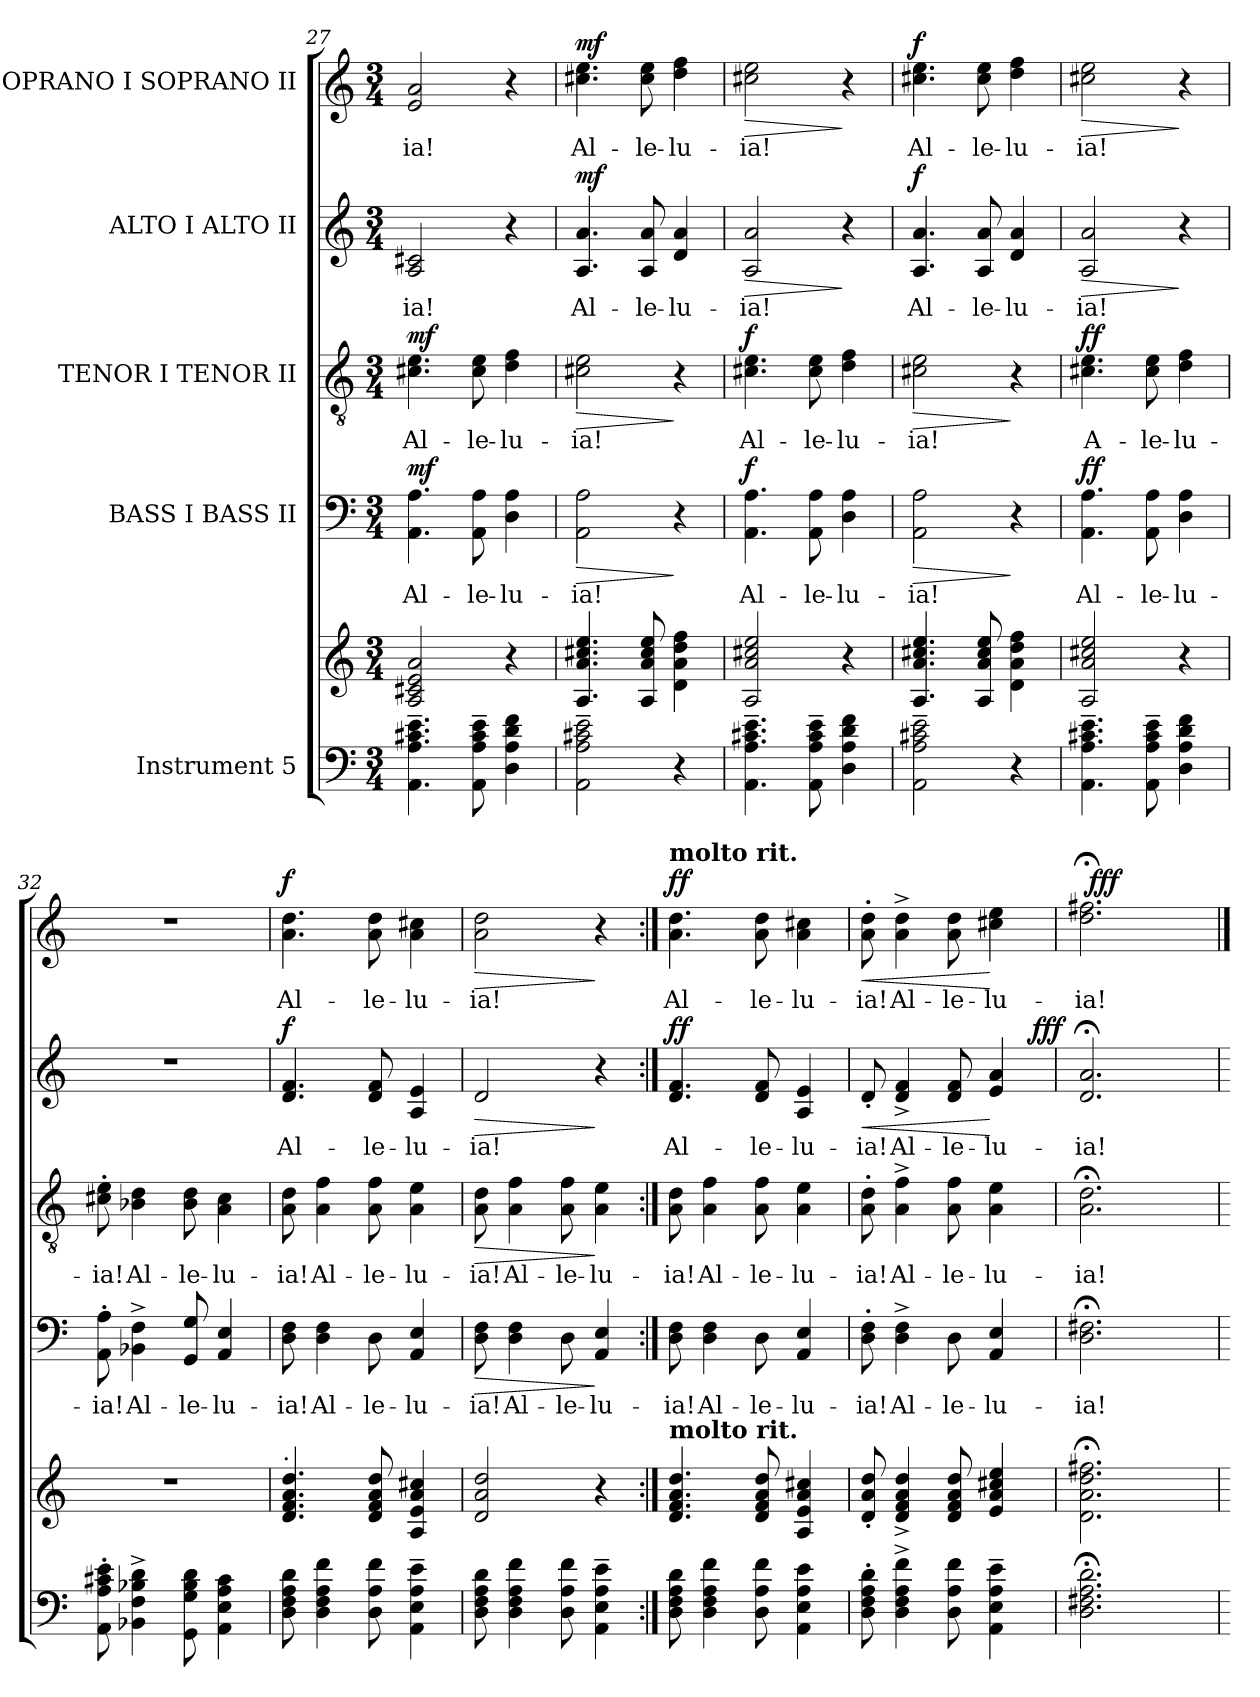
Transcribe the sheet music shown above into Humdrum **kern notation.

**kern	**kern	**kern	**text	**dynam	**kern	**text	**dynam	**kern	**text	**dynam	**kern	**text	**dynam
*part5	*part5	*part4	*part4	*part4	*part3	*part3	*part3	*part2	*part2	*part2	*part1	*part1	*part1
*staff6	*staff5	*staff4	*staff4	*staff4	*staff3	*staff3	*staff3	*staff2	*staff2	*staff2	*staff1	*staff1	*staff1
*I"Instrument 5	*	*I"BASS I  BASS II	*	*	*I"TENOR I  TENOR II	*	*	*I"ALTO I  ALTO II	*	*	*I"SOPRANO I  SOPRANO II	*	*
*clefF4	*clefG2	*clefF4	*	*	*clefGv2	*	*	*clefG2	*	*	*clefG2	*	*
*M3/4	*M3/4	*M3/4	*	*	*M3/4	*	*	*M3/4	*	*	*M3/4	*	*
=27	=27	=27	=27	=27	=27	=27	=27	=27	=27	=27	=27	=27	=27
!	!	!	!LO:LY:b:cj	!LO:DY:a	!	!LO:LY:b:cj	!LO:DY:a	!	!LO:LY:b:cj	!	!	!LO:LY:b:cj	!
4.AA\~> 4.e\~> 4.c#X\~> 4.A\~>	2e/ 2c#X/ 2A/ 2a/	4.A\ 4.AA\	Al-	mf	4.e\ 4.c#X\	Al-	mf	2c#X/ 2A/	-ia!	.	2a/ 2e/	-ia!	.
!	!	!	!LO:LY:b:cj	!	!	!LO:LY:b:cj	!	!	!	!	!	!	!
8e\~> 8c#\~> 8A\~> 8AA\~>	.	8A\ 8AA\	-le-	.	8e\ 8c#\	-le-	.	.	.	.	.	.	.
!	!	!	!LO:LY:b:cj	!	!	!LO:LY:b:cj	!	!	!	!	!	!	!
4D\ 4f\ 4d\ 4A\	4r	4A\ 4D\	-lu-	.	4f\ 4d\	-lu-	.	4r	.	.	4r	.	.
=28	=28	=28	=28	=28	=28	=28	=28	=28	=28	=28	=28	=28	=28
!	!	!	!LO:LY:b:cj	!LO:HP:b	!	!LO:LY:b:cj	!LO:HP:b	!	!LO:LY:b:cj	!LO:DY:a	!	!LO:LY:b:cj	!LO:DY:a
2e\~> 2c#X\~> 2A\~> 2AA\~>	4.A/ 4.a/ 4.cc#X/ 4.ee/	2A\ 2AA\	-ia!	>	2e\ 2c#X\	-ia!	>	4.a/ 4.A/	Al-	mf	4.ee\ 4.cc#X\	Al-	mf
!	!	!	!	!	!	!	!	!	!LO:LY:b:cj	!	!	!LO:LY:b:cj	!
.	8ee/ 8cc#/ 8a/ 8A/	.	.	.	.	.	.	8a/ 8A/	-le-	.	8ee\ 8cc#\	-le-	.
!	!	!	!	!	!	!	!	!	!LO:LY:b:cj	!	!	!LO:LY:b:cj	!
4r	4d\ 4a\ 4ff\ 4dd\	4r	.	]	4r	.	]	4a/ 4d/	-lu-	.	4ff\ 4dd\	-lu-	.
=29	=29	=29	=29	=29	=29	=29	=29	=29	=29	=29	=29	=29	=29
!	!	!	!LO:LY:b:cj	!LO:DY:a	!	!LO:LY:b:cj	!LO:DY:a	!	!LO:LY:b:cj	!LO:HP:b	!	!LO:LY:b:cj	!LO:HP:b
4.AA\~> 4.e\~> 4.c#X\~> 4.A\~>	2cc#X/ 2a/ 2A/ 2ee/	4.A\ 4.AA\	Al-	f	4.e\ 4.c#X\	Al-	f	2a/ 2A/	-ia!	>	2ee\ 2cc#X\	-ia!	>
!	!	!	!LO:LY:b:cj	!	!	!LO:LY:b:cj	!	!	!	!	!	!	!
8e\~> 8c#\~> 8A\~> 8AA\~>	.	8A\ 8AA\	-le-	.	8e\ 8c#\	-le-	.	.	.	.	.	.	.
!	!	!	!LO:LY:b:cj	!	!	!LO:LY:b:cj	!	!	!	!	!	!	!
4D\ 4f\ 4d\ 4A\	4r	4A\ 4D\	-lu-	.	4f\ 4d\	-lu-	.	4r	.	]	4r	.	]
!!LO:LB:g=z
=30	=30	=30	=30	=30	=30	=30	=30	=30	=30	=30	=30	=30	=30
!	!	!	!LO:LY:b:cj	!LO:HP:b	!	!LO:LY:b:cj	!LO:HP:b	!	!LO:LY:b:cj	!LO:DY:a	!	!LO:LY:b:cj	!LO:DY:a
2e\~> 2c#X\~> 2A\~> 2AA\~>	4.A/ 4.a/ 4.cc#X/ 4.ee/	2A\ 2AA\	-ia!	>	2e\ 2c#X\	-ia!	>	4.a/ 4.A/	Al-	f	4.ee\ 4.cc#X\	Al-	f
!	!	!	!	!	!	!	!	!	!LO:LY:b:cj	!	!	!LO:LY:b:cj	!
.	8cc#/ 8ee/ 8A/ 8a/	.	.	.	.	.	.	8a/ 8A/	-le-	.	8ee\ 8cc#\	-le-	.
!	!	!	!	!	!	!	!	!	!LO:LY:b:cj	!	!	!LO:LY:b:cj	!
4r	4dd\ 4a\ 4d\ 4ff\	4r	.	]	4r	.	]	4a/ 4d/	-lu-	.	4ff\ 4dd\	-lu-	.
=31	=31	=31	=31	=31	=31	=31	=31	=31	=31	=31	=31	=31	=31
!	!	!	!LO:LY:b:cj	!LO:DY:a	!	!LO:LY:b:cj	!LO:DY:a	!	!LO:LY:b:cj	!LO:HP:b	!	!LO:LY:b:cj	!LO:HP:b
4.AA\~> 4.e\~> 4.c#X\~> 4.A\~>	2cc#X/ 2a/ 2A/ 2ee/	4.A\ 4.AA\	Al-	ff	4.e\ 4.c#X\	A-	ff	2a/ 2A/	-ia!	>	2ee\ 2cc#X\	-ia!	>
!	!	!	!LO:LY:b:cj	!	!	!LO:LY:b:cj	!	!	!	!	!	!	!
8e\~> 8c#\~> 8A\~> 8AA\~>	.	8A\ 8AA\	-le-	.	8e\ 8c#\	-le-	.	.	.	.	.	.	.
!	!	!	!LO:LY:b:cj	!	!	!LO:LY:b:cj	!	!	!	!	!	!	!
4D\ 4f\ 4d\ 4A\	4r	4A\ 4D\	-lu-	.	4f\ 4d\	-lu-	.	4r	.	]	4r	.	]
=32	=32	=32	=32	=32	=32	=32	=32	=32	=32	=32	=32	=32	=32
!	!LO:N:vis=1	!	!LO:LY:b:cj	!	!	!LO:LY:b:cj	!	!LO:N:vis=1	!	!	!LO:N:vis=1	!	!
8e\'> 8c#X\'> 8A\'> 8AA\'>	2.r	8A\'> 8AA\'>	-ia!	.	8e\'> 8c#X\'>	-ia!	.	2.r	.	.	2.r	.	.
!	!	!	!LO:LY:b:cj	!	!	!LO:LY:b:cj	!	!	!	!	!	!	!
4d\^> 4B-X\^> 4F\^> 4BB-X\^>	.	4F\^> 4BB-X\^>	Al-	.	4d\ 4B-X\	Al-	.	.	.	.	.	.	.
!	!	!	!LO:LY:b:cj	!	!	!LO:LY:b:cj	!	!	!	!	!	!	!
8B-\ 8G\ 8GG\ 8d\	.	8G/ 8GG/	-le-	.	8d\ 8B-\	-le-	.	.	.	.	.	.	.
!	!	!	!LO:LY:b:cj	!	!	!LO:LY:b:cj	!	!	!	!	!	!	!
4A\ 4E\ 4AA\ 4c#\	.	4E/ 4AA/	-lu-	.	4c#\ 4A\	-lu-	.	.	.	.	.	.	.
!!LO:PB:g=z
=33	=33	=33	=33	=33	=33	=33	=33	=33	=33	=33	=33	=33	=33
!	!LO:TX:a:t=.	!	!	!	!	!	!	!	!	!	!	!	!
!	!	!	!LO:LY:b:cj	!	!	!LO:LY:b:cj	!	!	!LO:LY:b:cj	!LO:DY:a	!	!LO:LY:b:cj	!LO:DY:a
8D\ 8F\ 8A\ 8d\	4.f/ 4.a/ 4.dd/ 4.d/	8F\ 8D\	-ia!	.	8d\ 8A\	-ia!	.	4.f/ 4.d/	Al-	f	4.dd\ 4.a\	Al-	f
!	!	!	!LO:LY:b:cj	!	!	!LO:LY:b:cj	!	!	!	!	!	!	!
4A\ 4f\ 4F\ 4D\	.	4F\ 4D\	Al-	.	4f\ 4A\	Al-	.	.	.	.	.	.	.
!	!	!	!LO:LY:b:cj	!	!	!LO:LY:b:cj	!	!	!LO:LY:b:cj	!	!	!LO:LY:b:cj	!
8f\ 8A\ 8D\	8a/ 8dd/ 8f/ 8d/	8D\	-le-	.	8f\ 8A\	-le-	.	8f/ 8d/	-le-	.	8dd\ 8a\	-le-	.
!	!	!	!LO:LY:b:cj	!	!	!LO:LY:b:cj	!	!	!LO:LY:b:cj	!	!	!LO:LY:b:cj	!
4e\~> 4A\~> 4E\~> 4AA\~>	4A/ 4e/ 4cc#X/ 4a/	4E/ 4AA/	-lu-	.	4e\ 4A\	-lu-	.	4e/ 4A/	-lu-	.	4cc#X\ 4a\	-lu-	.
=34	=34	=34	=34	=34	=34	=34	=34	=34	=34	=34	=34	=34	=34
!	!	!	!LO:LY:b:cj	!LO:HP:b	!	!LO:LY:b:cj	!LO:HP:b	!	!LO:LY:b:cj	!LO:HP:b	!	!LO:LY:b:cj	!LO:HP:b
8d\ 8A\ 8F\ 8D\	2a/ 2d/ 2dd/	8F\ 8D\	-ia!	>	8d\ 8A\	-ia!	>	2d/	-ia!	>	2dd\ 2a\	-ia!	>
!	!	!	!LO:LY:b:cj	!	!	!LO:LY:b:cj	!	!	!	!	!	!	!
4D\ 4f\ 4A\ 4F\	.	4F\ 4D\	Al-	.	4f\ 4A\	Al-	.	.	.	.	.	.	.
!	!	!	!LO:LY:b:cj	!	!	!LO:LY:b:cj	!	!	!	!	!	!	!
8f\ 8A\ 8D\	.	8D\	-le-	.	8f\ 8A\	-le-	.	.	.	.	.	.	.
!	!	!	!LO:LY:b:cj	!	!	!LO:LY:b:cj	!	!	!	!	!	!	!
4e\~> 4A\~> 4E\~> 4AA\~>	4r	4E/ 4AA/	-lu-	]	4e\ 4A\	-lu-	]	4r	.	]	4r	.	]
!!LO:LB:g=z
=35:|!	=35:|!	=35:|!	=35:|!	=35:|!	=35:|!	=35:|!	=35:|!	=35:|!	=35:|!	=35:|!	=35:|!	=35:|!	=35:|!
!	!	!	!	!	!	!	!	!	!	!	!LO:TX:a:B:t=molto rit.	!	!
!	!LO:TX:a:B:t=molto rit.	!	!	!	!	!	!	!	!	!	!	!	!
!	!	!	!LO:LY:b:cj	!	!	!LO:LY:b:cj	!	!	!LO:LY:b:cj	!LO:DY:a	!	!LO:LY:b:cj	!LO:DY:a
8F\ 8A\ 8d\ 8D\	4.f/ 4.d/ 4.dd/ 4.a/	8F\ 8D\	-ia!	.	8d\ 8A\	-ia!	.	4.f/ 4.d/	Al-	ff	4.dd\ 4.a\	Al-	ff
!	!	!	!LO:LY:b:cj	!	!	!LO:LY:b:cj	!	!	!	!	!	!	!
4D\ 4F\ 4f\ 4A\	.	4F\ 4D\	Al-	.	4f\ 4A\	Al-	.	.	.	.	.	.	.
!	!	!	!LO:LY:b:cj	!	!	!LO:LY:b:cj	!	!	!LO:LY:b:cj	!	!	!LO:LY:b:cj	!
8A\ 8D\ 8f\	8f/ 8a/ 8dd/ 8d/	8D\	-le-	.	8f\ 8A\	-le-	.	8f/ 8d/	-le-	.	8dd\ 8a\	-le-	.
!	!	!	!LO:LY:b:cj	!	!	!LO:LY:b:cj	!	!	!LO:LY:b:cj	!	!	!LO:LY:b:cj	!
4e\ 4A\ 4E\ 4AA\	4e/ 4A/ 4cc#X/ 4a/	4E/ 4AA/	-lu-	.	4e\ 4A\	-lu-	.	4e/ 4A/	-lu-	.	4cc#X\ 4a\	-lu-	.
=36	=36	=36	=36	=36	=36	=36	=36	=36	=36	=36	=36	=36	=36
!	!	!	!LO:LY:b:cj	!	!	!LO:LY:b:cj	!	!	!LO:LY:b:cj	!LO:HP:b	!	!LO:LY:b:cj	!LO:HP:b
*	*	*	*	*	*	*	*	*^	*	*	*	*	*
8D\'> 8F\'> 8A\'> 8d\'>	8dd/'< 8a/'< 8d/'<	8F\'> 8D\'>	-ia!	.	8d\'> 8A\'>	-ia!	.	8d'</	2ryy	-ia!	<	8dd\'> 8a\'>	-ia!	<
!	!	!	!LO:LY:b:cj	!	!	!LO:LY:b:cj	!	!	!	!LO:LY:b:cj	!	!	!LO:LY:b:cj	!
4A\^> 4f\^> 4D\^> 4F\^>	4dd/^< 4a/^< 4f/^< 4d/^<	4F\^> 4D\^>	Al-	.	4f\^> 4A\^>	Al-	.	4f/^< 4d/^<	.	Al-	.	4dd\^> 4a\^>	Al-	.
!	!	!	!LO:LY:b:cj	!	!	!LO:LY:b:cj	!	!	!	!LO:LY:b:cj	!	!	!LO:LY:b:cj	!
8D\ 8A\ 8f\	8d/ 8dd/ 8f/ 8a/	8D\	-le-	.	8f\ 8A\	-le-	.	8f/ 8d/	.	-le-	.	8dd\ 8a\	-le-	.
!	!	!	!LO:LY:b:cj	!	!	!LO:LY:b:cj	!	!	!	!LO:LY:b:cj	!	!	!LO:LY:b:cj	!
4e\~> 4A\~> 4E\~> 4AA\~>	4a/ 4cc#X/ 4ee/ 4e/	4E/ 4AA/	-lu-	.	4e\ 4A\	-lu-	.	4a/ 4e/	8.ryy	-lu-	[	4ee\ 4cc#X\	-lu-	[
!	!	!	!	!	!	!	!	!	!	!	!LO:DY:a	!	!	!
.	.	.	.	.	.	.	.	.	16ryy	.	fff	.	.	.
=37	=37	=37	=37	=37	=37	=37	=37	=37	=37	=37	=37	=37	=37	=37
!	!	!	!LO:LY:b:cj	!	!	!LO:LY:b:cj	!	!	!	!LO:LY:b:cj	!	!	!LO:LY:b:cj	!
*	*	*	*	*	*	*	*	*v	*v	*	*	*^	*	*
2.d\;< 2.A\;< 2.F#X\;< 2.D\;<	2.dd\;< 2.a\;< 2.d\;< 2.ff#X\;<	2.F#X\;< 2.D\;<	-ia!	.	2.d\;< 2.A\;<	-ia!	.	2.a/;< 2.d/;<	-ia!	.	2.ff#X\;< 2.dd\;<	64ryy	-ia!	.
!	!	!	!	!	!	!	!	!	!	!	!	!	!	!LO:DY:a
.	.	.	.	.	.	.	.	.	.	.	.	2ryy	.	fff
.	.	.	.	.	.	.	.	.	.	.	.	8...ryy	.	.
*	*	*	*	*	*	*	*	*	*	*	*v	*v	*	*
=	=	=	==	==	=	==	==	=	==	==	==	==	==
*-	*-	*-	*-	*-	*-	*-	*-	*-	*-	*-	*-	*-	*-
